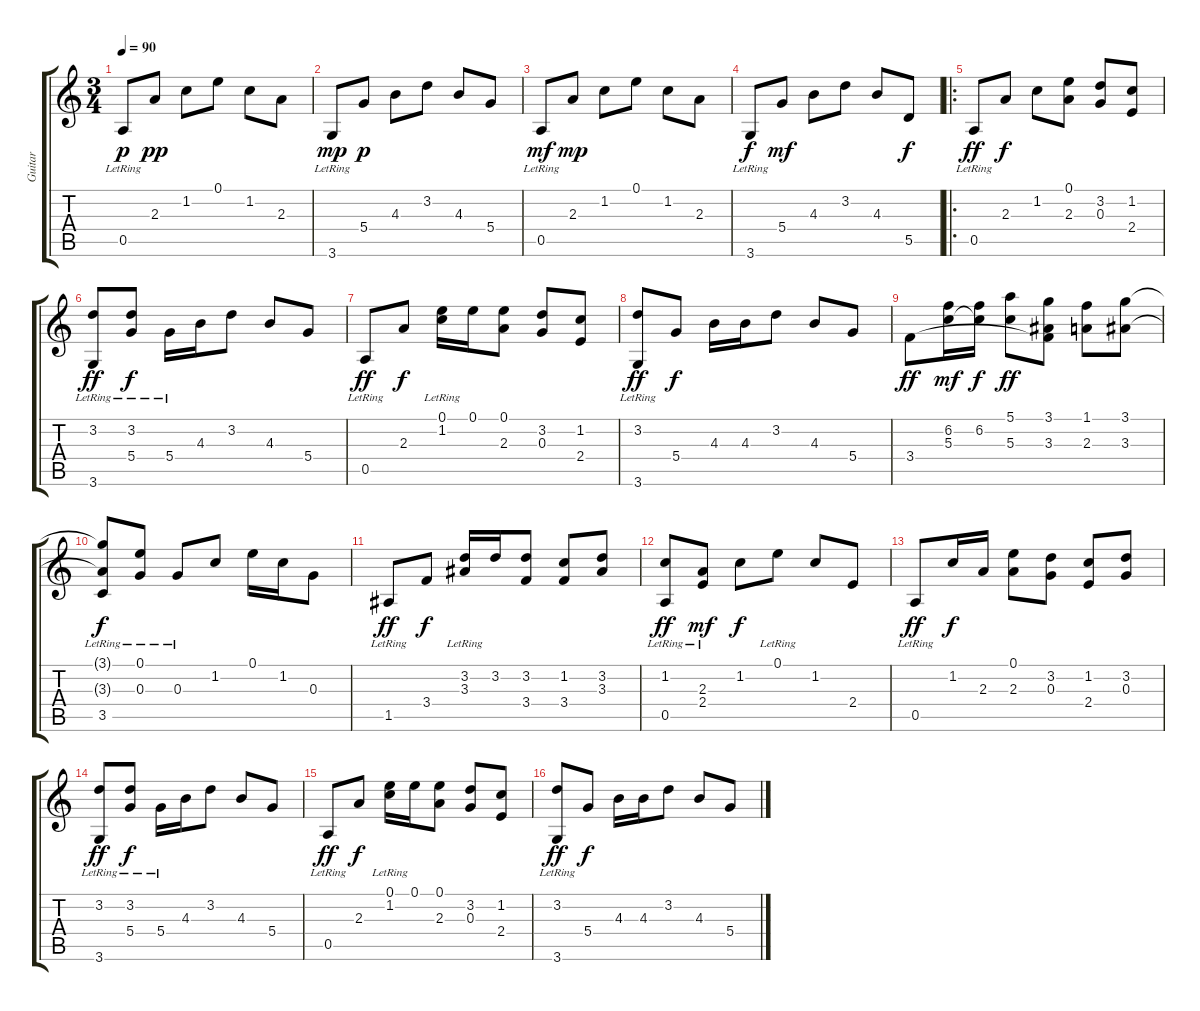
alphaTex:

\track ("Guitar" "Guitar") {instrument acousticguitarnylon}
\staff {score tabs}
\tuning (E4 B3 G3 D3 A2 E2) {hide}
\ts (3 4)
\tempo 90
\clef g2
\ks c
0.5{lr}.8{dy p instrument acousticguitarnylon} 2.3.8{dy pp} 1.2.8 0.1.8 1.2.8 2.3.8 |
3.6{lr}.8{dy mp} 5.4.8{dy p} 4.3.8 3.2.8 4.3.8 5.4.8 |
0.5{lr}.8{dy mf} 2.3.8{dy mp} 1.2.8 0.1.8 1.2.8 2.3.8 |
3.6{lr}.8{dy f} 5.4.8{dy mf} 4.3.8 3.2.8 4.3.8 5.5.8{dy f} |
\ro
0.5{lr}.8{dy ff} 2.3.8{dy f} 1.2.8 (0.1 2.3).8 (3.2 0.3).8 (1.2 2.4).8 |
(3.2 3.6{lr}).8{dy ff} (3.2{lr} 5.4).8{dy f} 5.4{lr}.16 4.3.16 3.2.8 4.3.8 5.4.8 |
0.5{lr}.8{dy ff} 2.3.8{dy f} (0.1 1.2{lr}).16 0.1.16 (0.1 2.3).8 (3.2 0.3).8 (1.2 2.4).8 |
(3.2{lr} 3.6{lr}).8{dy ff} 5.4.8{dy f} 4.3.16 4.3.16 3.2.8 4.3.8 5.4.8 |
3.4.8{dy ff} (6.2 5.3).16{dy mf} (6.2 5.3{t}).16{dy f} (5.1 5.3).8{dy ff} (3.1 3.3 3.4{t}).8 (1.1 2.3).8 (3.1 3.3).8 |
(3.1{t} 3.3{t} 3.5{lr}).8{dy f} (0.1{lr} 0.3).8 0.3{lr}.8 1.2.8 0.1.16 1.2.16 0.3.8 |
1.5{lr}.8{dy ff} 3.4.8{dy f} (3.2 3.3{lr}).16 3.2.16 (3.2 3.4).8 (1.2 3.4).8 (3.2 3.3).8 |
(1.2 0.5{lr}).8{dy ff} (2.3{lr} 2.4{lr}).8{dy mf} 1.2.8{dy f} 0.1{lr}.8 1.2.8 2.4.8 |
0.5{lr}.8{dy ff} 1.2.16{dy f} 2.3.16 (0.1 2.3).8 (3.2 0.3).8 (1.2 2.4).8 (3.2 0.3).8 |
(3.2 3.6{lr}).8{dy ff} (3.2{lr} 5.4).8{dy f} 5.4{lr}.16 4.3.16 3.2.8 4.3.8 5.4.8 |
0.5{lr}.8{dy ff} 2.3.8{dy f} (0.1 1.2{lr}).16 0.1.16 (0.1 2.3).8 (3.2 0.3).8 (1.2 2.4).8 |
(3.2{lr} 3.6{lr}).8{dy ff} 5.4.8{dy f} 4.3.16 4.3.16 3.2.8 4.3.8 5.4.8
